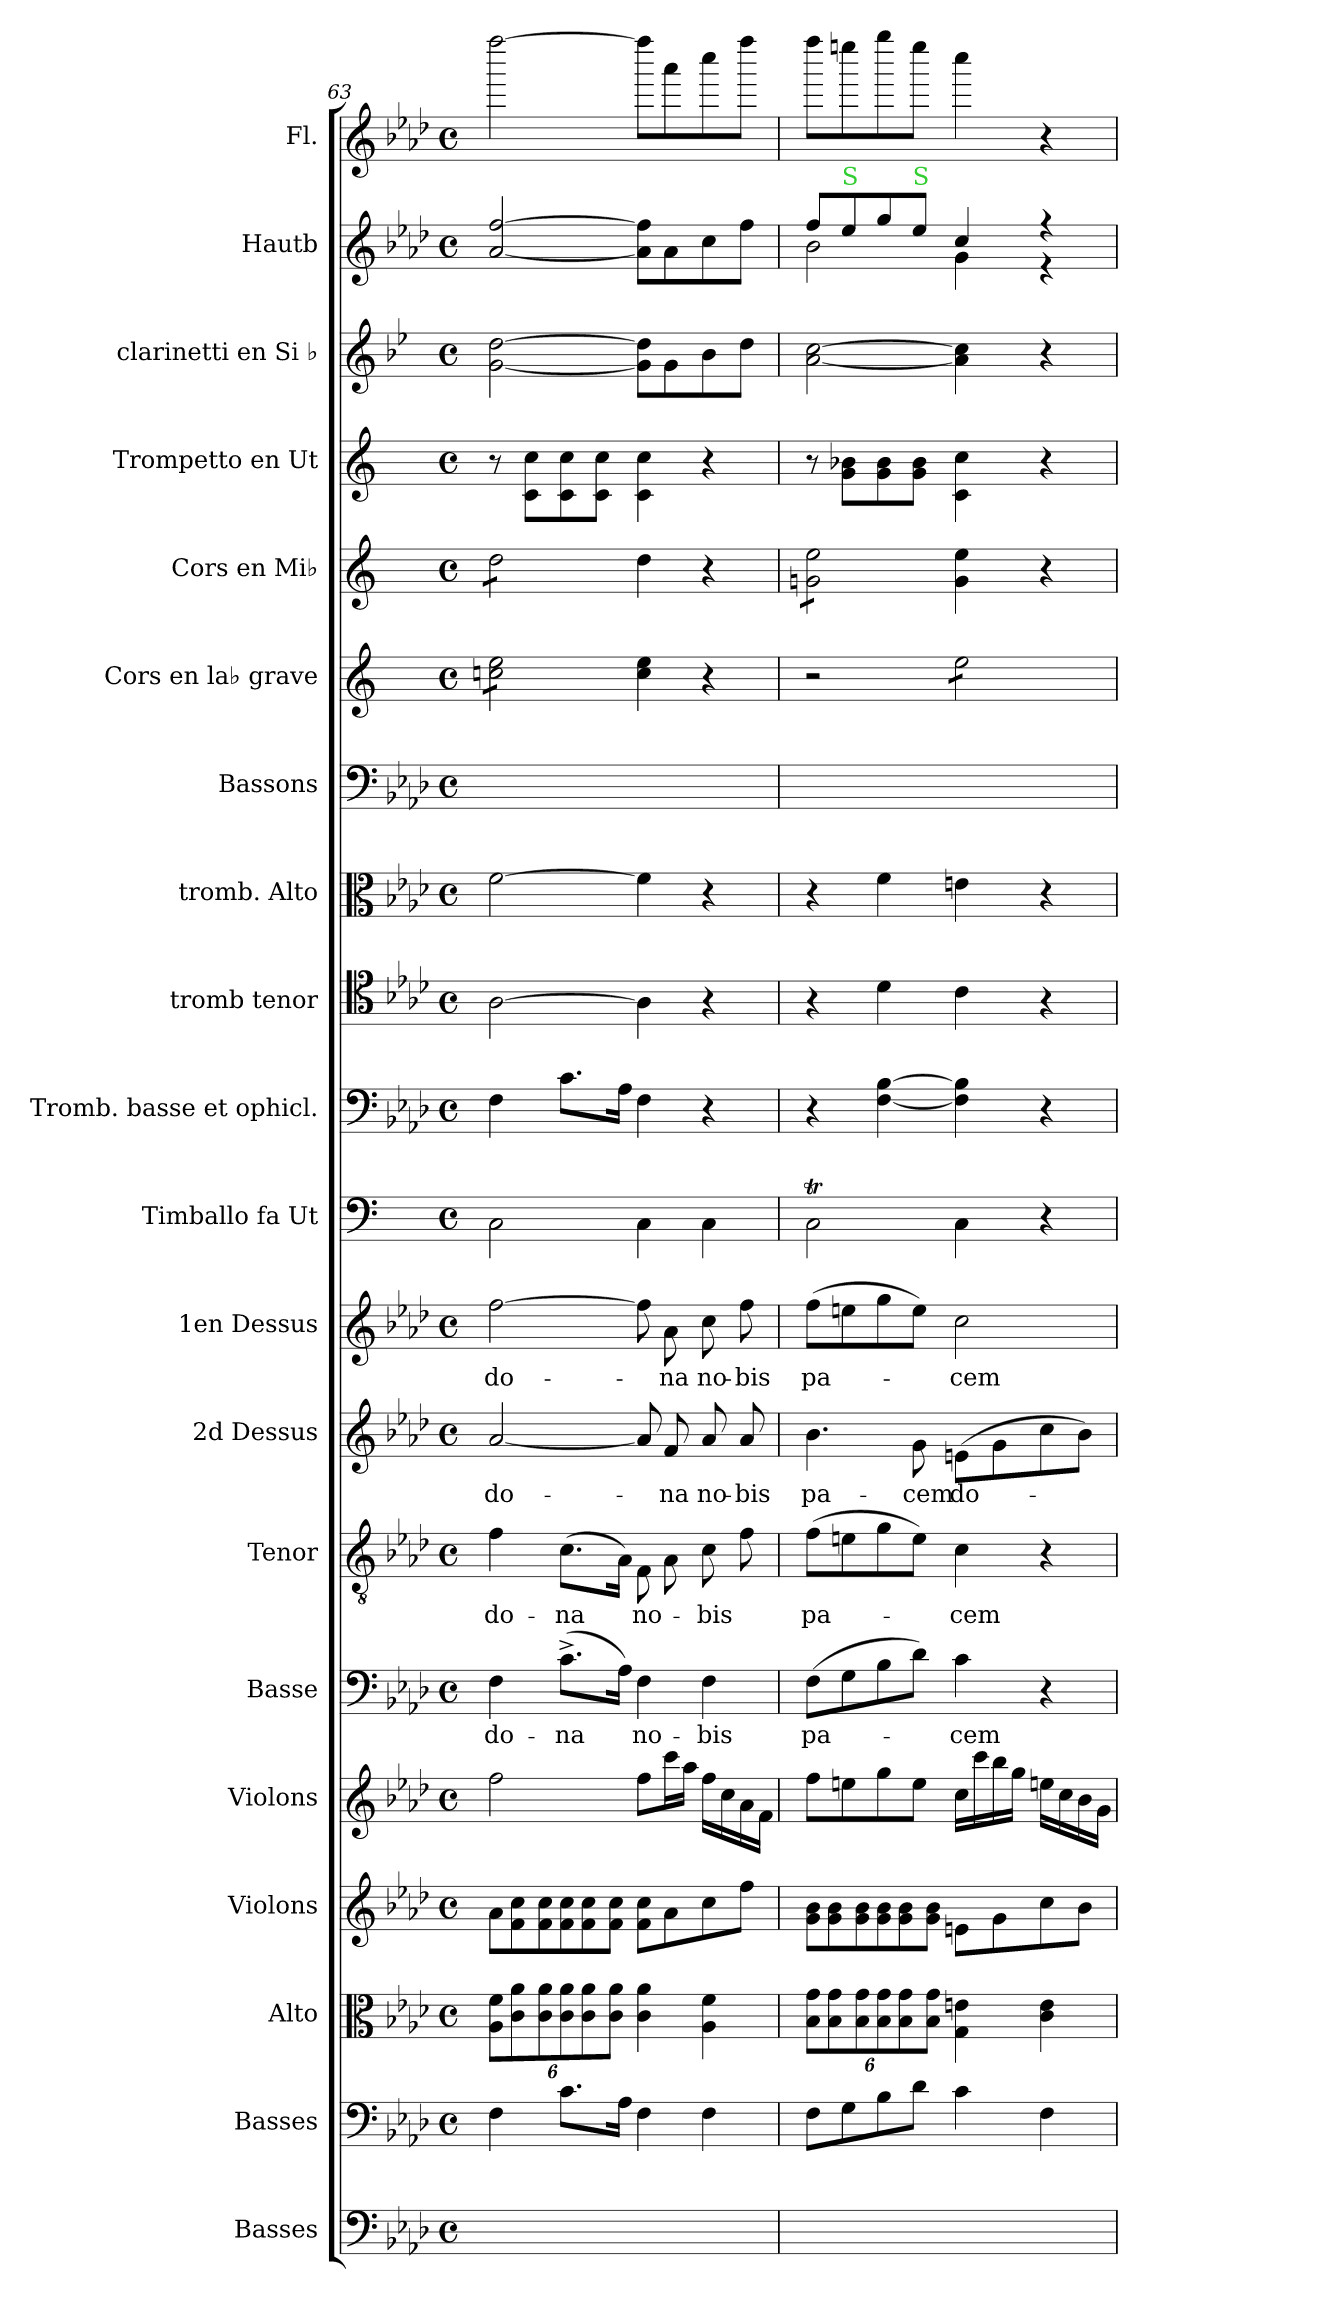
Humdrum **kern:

**kern	**kern	**kern	**kern	**kern	**kern	**text	**kern	**text	**kern	**text	**kern	**text	**kern	**kern	**kern	**kern	**kern	**kern	**kern	**kern	**kern	**kern	**kern
*part20	*part19	*part18	*part17	*part16	*part15	*part15	*part14	*part14	*part13	*part13	*part12	*part12	*part11	*part10	*part9	*part8	*part7	*part6	*part5	*part4	*part3	*part2	*part1
*staff20	*staff19	*staff18	*staff17	*staff16	*staff15	*staff15	*staff14	*staff14	*staff13	*staff13	*staff12	*staff12	*staff11	*staff10	*staff9	*staff8	*staff7	*staff6	*staff5	*staff4	*staff3	*staff2	*staff1
*I"Basses	*I"Basses	*I"Alto	*I"Violons	*I"Violons	*I"Basse	*	*I"Tenor	*	*I"2d Dessus	*	*I"1en Dessus	*	*I"Timballo fa Ut	*I"Tromb. basse et ophicl.	*I"tromb tenor	*I"tromb. Alto	*I"Bassons	*I"Cors en la♭ grave	*I"Cors en Mi♭	*I"Trompetto en Ut	*I"clarinetti en Si ♭	*I"Hautb	*I"Fl.
*	*	*I'A	*I'Vln	*I'Vln	*I'B	*	*I'T	*	*	*	*	*	*	*I'B	*I'T	*I'A	*I'Bsn	*	*	*	*I'Cl	*	*I'Fl
*clefF4	*clefF4	*clefC3	*clefG2	*clefG2	*clefF4	*	*clefGv2	*	*clefG2	*	*clefG2	*	*clefF4	*clefF4	*clefC4	*clefC3	*clefF4	*clefG2	*clefG2	*clefG2	*clefG2	*clefG2	*clefG2
*	*	*	*	*	*	*	*	*	*	*	*	*	*	*	*	*	*	*ITrd2c4	*ITrd5c9	*	*ITrd1c2	*	*
*k[b-e-a-d-]	*k[b-e-a-d-]	*k[b-e-a-d-]	*k[b-e-a-d-]	*k[b-e-a-d-]	*k[b-e-a-d-]	*	*k[b-e-a-d-]	*	*k[b-e-a-d-]	*	*k[b-e-a-d-]	*	*	*k[b-e-a-d-]	*k[b-e-a-d-]	*k[b-e-a-d-]	*k[b-e-a-d-]	*	*	*	*k[b-e-a-d-]	*k[b-e-a-d-]	*k[b-e-a-d-]
*f:	*f:	*f:	*f:	*f:	*f:	*	*f:	*	*f:	*	*f:	*	*	*f:	*f:	*f:	*f:	*	*	*	*f:	*f:	*f:
*M4/4	*M4/4	*M4/4	*M4/4	*M4/4	*M4/4	*	*M4/4	*	*M4/4	*	*M4/4	*	*M4/4	*M4/4	*M4/4	*M4/4	*M4/4	*M4/4	*M4/4	*M4/4	*M4/4	*M4/4	*M4/4
*met(c)	*met(c)	*met(c)	*met(c)	*met(c)	*met(c)	*	*met(c)	*	*met(c)	*	*met(c)	*	*met(c)	*met(c)	*met(c)	*met(c)	*met(c)	*met(c)	*met(c)	*met(c)	*met(c)	*met(c)	*met(c)
*	*	*Xbrackettup	*Xtuplet	*	*	*	*	*	*	*	*	*	*	*	*	*	*	*	*	*	*	*	*
=63	=63	=63	=63	=63	=63	=63	=63	=63	=63	=63	=63	=63	=63	=63	=63	=63	=63	=63	=63	=63	=63	=63	=63
!	!	!	!	!	!	!	!	!	!	!	!	!	!	!	!	!	!	!	!LO:TX:a:color=crimson:t=⚠	!	!	!	!
!	!	!	!	!	!	!	!	!	!	!	!	!	!	!	!	!	!	!LO:TX:a:color=crimson:t=⚠	!	!	!	!	!
!	!	!	!	!	!	!	!	!LO:LY:i	!	!LO:LY:i	!	!	!	!	!	!	!	!	!	!	!	!	!
*	*	*	*	*	*	*	*	*	*	*	*	*	*	*	*	*	*	*tremolo	*	*	*	*	*
*	*	*	*	*	*	*	*	*	*	*	*	*	*	*	*	*	*	*	*tremolo	*	*	*	*
4F\yy	4F\	12A-\ 12f\L	12a-\L	2ff\	4F\	do-	4f\	do-	[2a-/	do-	[2ff\	do-	2C\	4F\	[2A-\	[2f\	4F\yy	8a-X\ 8cc\L	8f\L	8r	[2f\ [2cc\	[2a-/ [2ff/	[2ffff\
.	.	12c\ 12a-\	12f\ 12cc\	.	.	.	.	.	.	.	.	.	.	.	.	.	.	.	.	.	.	.	.
.	.	.	.	.	.	.	.	.	.	.	.	.	.	.	.	.	.	8a-X\ 8cc\	8f\	8c\ 8cc\L	.	.	.
.	.	12c\ 12a-\	12f\ 12cc\	.	.	.	.	.	.	.	.	.	.	.	.	.	.	.	.	.	.	.	.
!	!	!	!	!	!	!	!	!LO:LY:i	!	!	!	!	!	!	!	!	!	!	!	!	!	!	!
8.c\Lyy	8.c\L	12c\ 12a-\	12f\ 12cc\	.	(8.c^\L	-na	(8.c\L	-na	.	.	.	.	.	8.c\L	.	.	8.c\Lyy	8a-X\ 8cc\	8f\	8c\ 8cc\	.	.	.
.	.	12c\ 12a-\	12f\ 12cc\	.	.	.	.	.	.	.	.	.	.	.	.	.	.	.	.	.	.	.	.
.	.	.	.	.	.	.	.	.	.	.	.	.	.	.	.	.	.	8a-X\ 8cc\J	8f\J	8c\ 8cc\J	.	.	.
*	*	*	*	*	*	*	*	*	*	*	*	*	*	*	*	*	*	*	*Xtremolo	*	*	*	*
*	*	*	*	*	*	*	*	*	*	*	*	*	*	*	*	*	*	*Xtremolo	*	*	*	*	*
.	.	12c\ 12a-\J	12f\ 12cc\J	.	.	.	.	.	.	.	.	.	.	.	.	.	.	.	.	.	.	.	.
16A-\Jkyy	16A-\Jk	.	.	.	16A-\Jk)	.	16A-\Jk)	.	.	.	.	.	.	16A-\Jk	.	.	16A-\Jkyy	.	.	.	.	.	.
!	!	!	!	!	!	!	!	!LO:LY:i	!	!	!	!	!	!	!	!	!	!	!	!	!	!	!
4F\yy	4F\	4c\ 4a-\	8f\ 8cc\L	8ff\L	4F\	no-	8F\	no-	8a-/]	.	8ff\]	.	4C\	4F\	4A-\]	4f\]	4F\yy	4a-\ 4cc\	4f\	4c\ 4cc\	8f]\ 8cc]\L	8a-]\ 8ff]\L	8ffff\L]
!	!	!	!	!	!	!	!	!	!	!LO:LY:i	!	!	!	!	!	!	!	!	!	!	!	!	!
.	.	.	8a-\	16ccc\L	.	.	8A-\	.	8f/	-na	8a-\	-na	.	.	.	.	.	.	.	.	8f\	8a-\	8aaa-\
.	.	.	.	16aa-\JJ	.	.	.	.	.	.	.	.	.	.	.	.	.	.	.	.	.	.	.
!	!	!	!	!	!	!	!	!LO:LY:i	!	!LO:LY:i	!	!	!	!	!	!	!	!	!	!	!	!	!
4F\yy	4F\	4A-\ 4f\	8cc\	16ff\LL	4F\	-bis	8c\	-bis	8a-/	no-	8cc\	no-	4C\	4r	4r	4r	4F\yy	4r	4r	4r	8a-\	8cc\	8cccc\
.	.	.	.	16cc\	.	.	.	.	.	.	.	.	.	.	.	.	.	.	.	.	.	.	.
!	!	!	!	!	!	!	!	!	!	!LO:LY:i	!	!	!	!	!	!	!	!	!	!	!	!	!
.	.	.	8ff\J	16a-\	.	.	8f\	.	8a-/	-bis	8ff\	-bis	.	.	.	.	.	.	.	.	8cc\J	8ff\J	8ffff\J
.	.	.	.	16f\JJ	.	.	.	.	.	.	.	.	.	.	.	.	.	.	.	.	.	.	.
=64	=64	=64	=64	=64	=64	=64	=64	=64	=64	=64	=64	=64	=64	=64	=64	=64	=64	=64	=64	=64	=64	=64	=64
*	*	*	*	*	*	*	*	*	*	*	*	*	*	*	*	*	*	*	*	*	*	*^	*
*	*	*	*	*	*	*	*	*	*	*	*	*	*	*	*	*	*	*	*tremolo	*	*	*	*	*
8F\Lyy	8F\L	12B-\ 12g\L	12g\ 12b-\L	8ff\L	(8F\L	pa-	(8f\L	pa-	4.b-\	pa-	(8ff\L	pa-	2CT\	4r	4r	4r	8F\Lyy	2r	8B-X\ 8g\L	8r	[2g\ [2b-\	8ff/L	2b-\	8ffff\L
.	.	12B-\ 12g\	12g\ 12b-\	.	.	.	.	.	.	.	.	.	.	.	.	.	.	.	.	.	.	.	.	.
!	!	!	!	!	!	!	!	!	!	!	!	!	!	!	!	!	!	!	!	!	!	!LO:TX:a:color=limegreen:t=S	!	!
8G\yy	8G\	.	.	8een\	8G\	.	8en\	.	.	.	8een\	.	.	.	.	.	8G\yy	.	8B-X\ 8g\	8g\ 8b-X\L	.	8ee-/	.	8eeeen\
.	.	12B-\ 12g\	12g\ 12b-\	.	.	.	.	.	.	.	.	.	.	.	.	.	.	.	.	.	.	.	.	.
8B-\yy	8B-\	12B-\ 12g\	12g\ 12b-\	8gg\	8B-\	.	8g\	.	.	.	8gg\	.	.	[4F\ [4B-\	4d-\	4f\	8B-\yy	.	8B-X\ 8g\	8g\ 8b-\	.	8gg/	.	8gggg\
.	.	12B-\ 12g\	12g\ 12b-\	.	.	.	.	.	.	.	.	.	.	.	.	.	.	.	.	.	.	.	.	.
!	!	!	!	!	!	!	!	!	!	!	!	!	!	!	!	!	!	!	!	!	!	!LO:TX:a:color=limegreen:t=S	!	!
8d-\Jyy	8d-\J	.	.	8ee\J	8d-\J)	.	8e\J)	.	8g\	-cem	8ee\J)	.	.	.	.	.	8d-\Jyy	.	8B-X\ 8g\J	8g\ 8b-\J	.	8ee-/J	.	8eeee\J
*	*	*	*	*	*	*	*	*	*	*	*	*	*	*	*	*	*	*	*Xtremolo	*	*	*	*	*
.	.	12B-\ 12g\J	12g\ 12b-\J	.	.	.	.	.	.	.	.	.	.	.	.	.	.	.	.	.	.	.	.	.
*	*	*	*	*	*	*	*	*	*	*	*	*	*	*	*	*	*	*tremolo	*	*	*	*	*	*
4c\yy	4c\	4G\ 4en\	8en\L	16cc\LL	4c\	-cem	4c\	-cem	(8en\L	do-	2cc\	-cem	4C\	4F]\ 4B-]\	4c\	4en\	4c\yy	8cc\L	4B-\ 4g\	4c\ 4cc\	4g]\ 4b-]\	4cc/	4g\	4cccc\
.	.	.	.	16ccc\	.	.	.	.	.	.	.	.	.	.	.	.	.	.	.	.	.	.	.	.
.	.	.	8g\	16bb-\	.	.	.	.	8g\	.	.	.	.	.	.	.	.	8cc\	.	.	.	.	.	.
.	.	.	.	16gg\JJ	.	.	.	.	.	.	.	.	.	.	.	.	.	.	.	.	.	.	.	.
4F\yy	4F\	4c\ 4e\	8cc\	16een\LL	4r	.	4r	.	8cc\	.	.	.	4r	4r	4r	4r	4F\yy	8cc\	4r	4r	4r	4r	4r	4r
.	.	.	.	16cc\	.	.	.	.	.	.	.	.	.	.	.	.	.	.	.	.	.	.	.	.
.	.	.	8b-\J	16b-\	.	.	.	.	8b-\J)	.	.	.	.	.	.	.	.	8cc\J	.	.	.	.	.	.
*	*	*	*	*	*	*	*	*	*	*	*	*	*	*	*	*	*	*Xtremolo	*	*	*	*	*	*
.	.	.	.	16g\JJ	.	.	.	.	.	.	.	.	.	.	.	.	.	.	.	.	.	.	.	.
*	*	*	*	*	*	*	*	*	*	*	*	*	*	*	*	*	*	*	*	*	*	*v	*v	*
=	=	=	=	=	=	=	=	=	=	=	=	=	=	=	=	=	=	=	=	=	=	=	=
*-	*-	*-	*-	*-	*-	*-	*-	*-	*-	*-	*-	*-	*-	*-	*-	*-	*-	*-	*-	*-	*-	*-	*-
